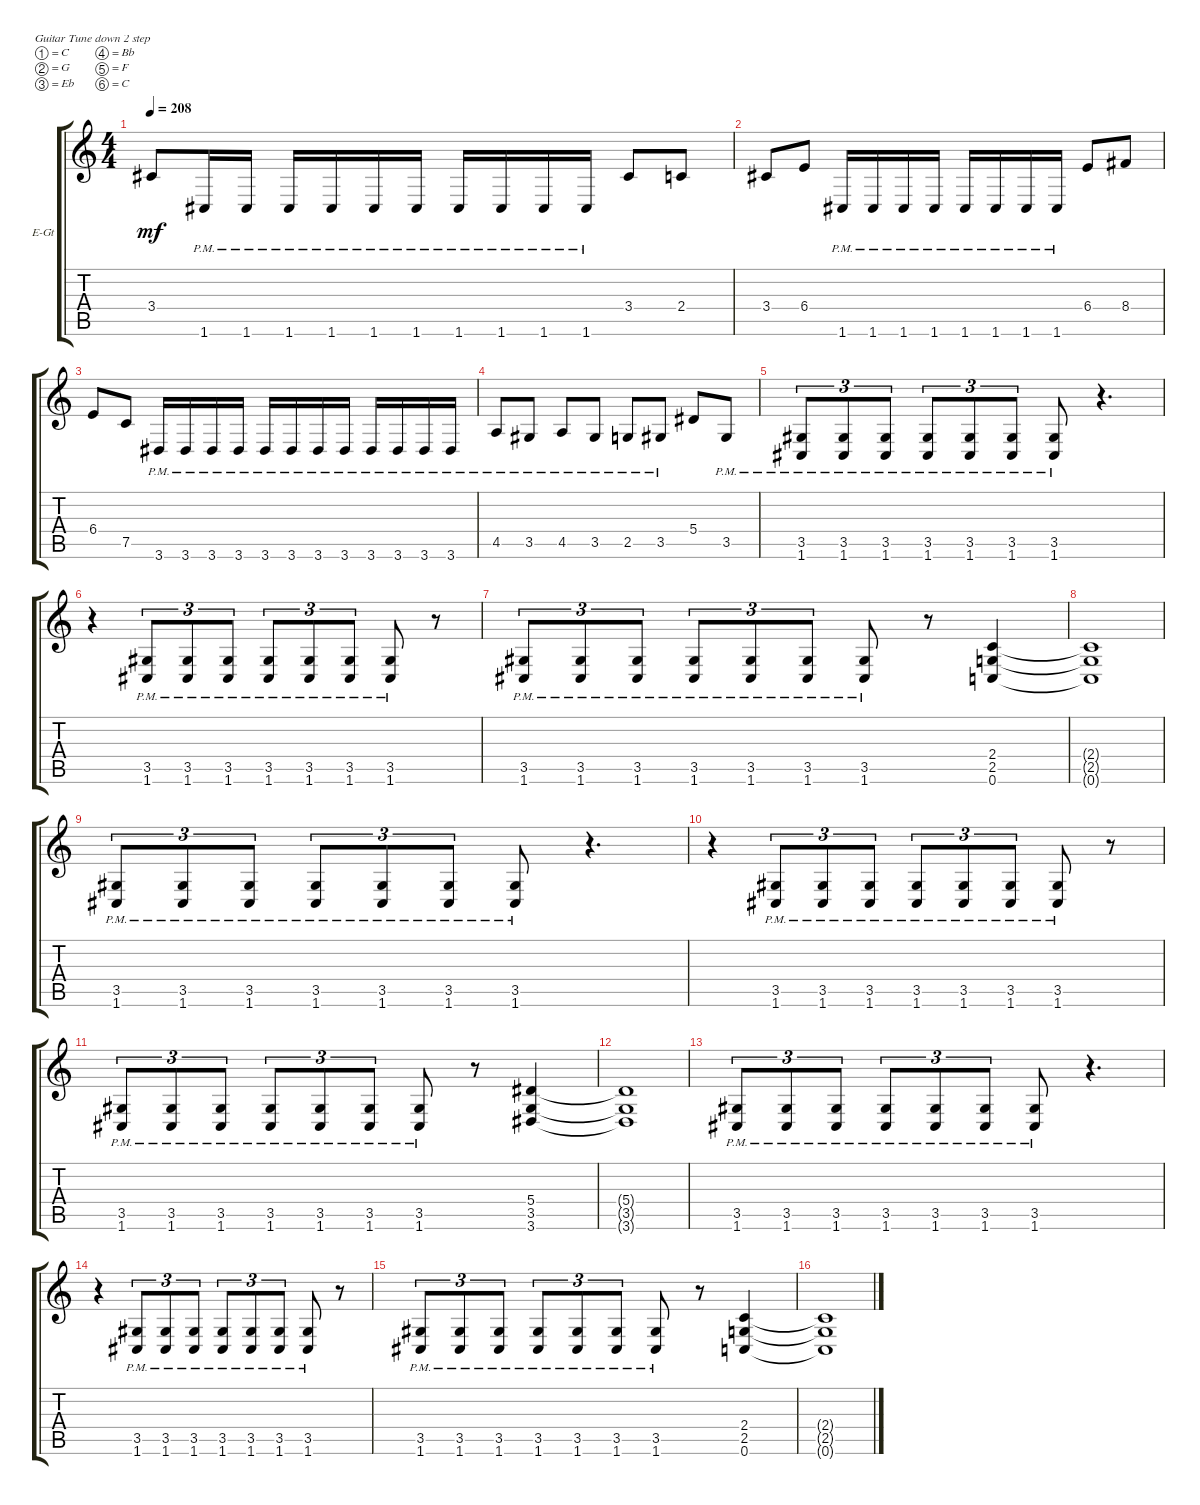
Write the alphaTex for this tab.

\defaultSystemsLayout 4
\bracketExtendMode groupsimilarinstruments
\firstSystemTrackNameOrientation horizontal
\otherSystemsTrackNameOrientation horizontal
\track ("Eschbach Rhythm" "E-Gt") {instrument overdrivenguitar}
\staff {score tabs}
\tuning (C4 G3 Eb3 Bb2 F2 C2)
\ts (4 4)
\tempo 208
\clef g2
\ks c
3.4.8{dy mf} 1.6{pm}.16 1.6{pm}.16 1.6{pm}.16 1.6{pm}.16 1.6{pm}.16 1.6{pm}.16 1.6{pm}.16 1.6{pm}.16 1.6{pm}.16 1.6{pm}.16 3.4.8 2.4.8 |
3.4.8 6.4.8 1.6{pm}.16 1.6{pm}.16 1.6{pm}.16 1.6{pm}.16 1.6{pm}.16 1.6{pm}.16 1.6{pm}.16 1.6{pm}.16 6.4.8 8.4.8 |
6.4.8 7.5.8 3.6{pm}.16 3.6{pm}.16 3.6{pm}.16 3.6{pm}.16 3.6{pm}.16 3.6{pm}.16 3.6{pm}.16 3.6{pm}.16 3.6{pm}.16 3.6{pm}.16 3.6{pm}.16 3.6{pm}.16 |
4.5{pm}.8 3.5{pm}.8 4.5{pm}.8 3.5{pm}.8 2.5{pm}.8 3.5{pm}.8 5.4.8 3.5{pm}.8 |
(1.6{pm} 3.5{pm}).8{tu (3 2)} (1.6{pm} 3.5{pm}).8{tu (3 2)} (1.6{pm} 3.5{pm}).8{tu (3 2)} (1.6{pm} 3.5{pm}).8{tu (3 2)} (1.6{pm} 3.5{pm}).8{tu (3 2)} (1.6{pm} 3.5{pm}).8{tu (3 2)} (1.6{pm} 3.5{pm}).8 r.4{d} |
r.4 (1.6{pm} 3.5{pm}).8{tu (3 2)} (1.6{pm} 3.5{pm}).8{tu (3 2)} (1.6{pm} 3.5{pm}).8{tu (3 2)} (1.6{pm} 3.5{pm}).8{tu (3 2)} (1.6{pm} 3.5{pm}).8{tu (3 2)} (1.6{pm} 3.5{pm}).8{tu (3 2)} (1.6{pm} 3.5{pm}).8 r.8 |
(1.6{pm} 3.5{pm}).8{tu (3 2)} (1.6{pm} 3.5{pm}).8{tu (3 2)} (1.6{pm} 3.5{pm}).8{tu (3 2)} (1.6{pm} 3.5{pm}).8{tu (3 2)} (1.6{pm} 3.5{pm}).8{tu (3 2)} (1.6{pm} 3.5{pm}).8{tu (3 2)} (1.6{pm} 3.5{pm}).8 r.8 (0.6 2.5 2.4).4 |
(0.6{t} 2.5{t} 2.4{t}).1 |
(1.6{pm} 3.5{pm}).8{tu (3 2)} (1.6{pm} 3.5{pm}).8{tu (3 2)} (1.6{pm} 3.5{pm}).8{tu (3 2)} (1.6{pm} 3.5{pm}).8{tu (3 2)} (1.6{pm} 3.5{pm}).8{tu (3 2)} (1.6{pm} 3.5{pm}).8{tu (3 2)} (1.6{pm} 3.5{pm}).8 r.4{d} |
r.4 (1.6{pm} 3.5{pm}).8{tu (3 2)} (1.6{pm} 3.5{pm}).8{tu (3 2)} (1.6{pm} 3.5{pm}).8{tu (3 2)} (1.6{pm} 3.5{pm}).8{tu (3 2)} (1.6{pm} 3.5{pm}).8{tu (3 2)} (1.6{pm} 3.5{pm}).8{tu (3 2)} (1.6{pm} 3.5{pm}).8 r.8 |
(1.6{pm} 3.5{pm}).8{tu (3 2)} (1.6{pm} 3.5{pm}).8{tu (3 2)} (1.6{pm} 3.5{pm}).8{tu (3 2)} (1.6{pm} 3.5{pm}).8{tu (3 2)} (1.6{pm} 3.5{pm}).8{tu (3 2)} (1.6{pm} 3.5{pm}).8{tu (3 2)} (1.6{pm} 3.5{pm}).8 r.8 (3.6 3.5 5.4).4 |
(3.6{t} 3.5{t} 5.4{t}).1 |
(1.6{pm} 3.5{pm}).8{tu (3 2)} (1.6{pm} 3.5{pm}).8{tu (3 2)} (1.6{pm} 3.5{pm}).8{tu (3 2)} (1.6{pm} 3.5{pm}).8{tu (3 2)} (1.6{pm} 3.5{pm}).8{tu (3 2)} (1.6{pm} 3.5{pm}).8{tu (3 2)} (1.6{pm} 3.5{pm}).8 r.4{d} |
r.4 (1.6{pm} 3.5{pm}).8{tu (3 2)} (1.6{pm} 3.5{pm}).8{tu (3 2)} (1.6{pm} 3.5{pm}).8{tu (3 2)} (1.6{pm} 3.5{pm}).8{tu (3 2)} (1.6{pm} 3.5{pm}).8{tu (3 2)} (1.6{pm} 3.5{pm}).8{tu (3 2)} (1.6{pm} 3.5{pm}).8 r.8 |
(1.6{pm} 3.5{pm}).8{tu (3 2)} (1.6{pm} 3.5{pm}).8{tu (3 2)} (1.6{pm} 3.5{pm}).8{tu (3 2)} (1.6{pm} 3.5{pm}).8{tu (3 2)} (1.6{pm} 3.5{pm}).8{tu (3 2)} (1.6{pm} 3.5{pm}).8{tu (3 2)} (1.6{pm} 3.5{pm}).8 r.8 (0.6 2.5 2.4).4 |
(0.6{t} 2.5{t} 2.4{t}).1
